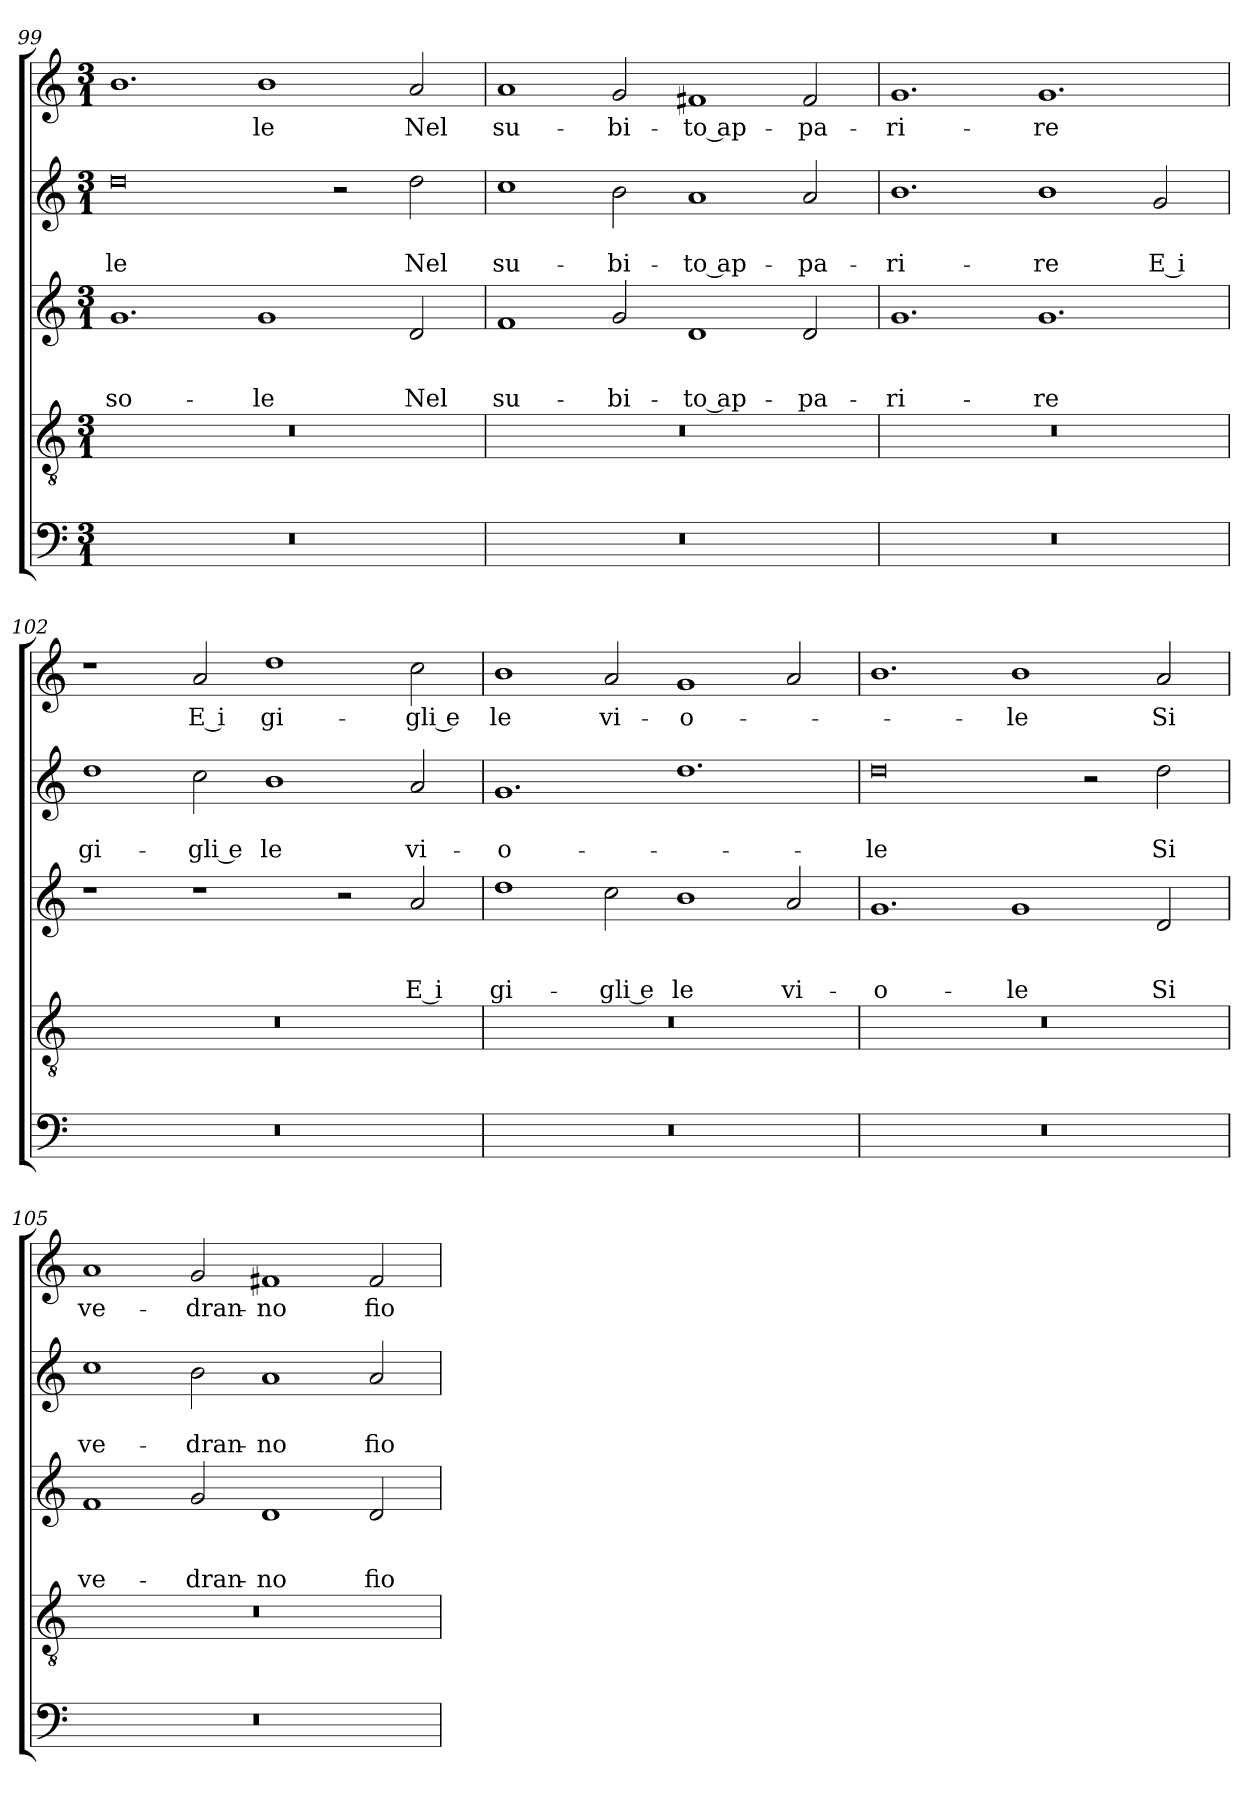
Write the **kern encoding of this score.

**kern	**kern	**kern	**text	**text	**text	**kern	**text	**text	**kern	**text
*part5	*part4	*part3	*part3	*part3	*part3	*part2	*part2	*part2	*part1	*part1
*staff5	*staff4	*staff3	*staff3	*staff3	*staff3	*staff2	*staff2	*staff2	*staff1	*staff1
*clefF4	*clefGv2	*clefG2	*	*	*	*clefG2	*	*	*clefG2	*
*k[]	*k[]	*k[]	*	*	*	*k[]	*	*	*k[]	*
*C:	*C:	*C:	*	*	*	*C:	*	*	*C:	*
*M3/1	*M3/1	*M3/1	*	*	*	*M3/1	*	*	*M3/1	*
=99	=99	=99	=99	=99	=99	=99	=99	=99	=99	=99
!	!	!	!	!	!LO:LY:b	!	!	!LO:LY:b	!	!
0.r	0.r	1.g	.	.	so-	0dd	.	-le	1.b	.
!	!	!	!	!	!LO:LY:b	!	!	!	!	!LO:LY:b
.	.	1g	.	.	-le	.	.	.	1b	-le
.	.	.	.	.	.	2r	.	.	.	.
!	!	!	!	!	!LO:LY:b	!	!	!LO:LY:b	!	!LO:LY:b
.	.	2d/	.	.	Nel	2dd\	.	Nel	2a/	Nel
=100	=100	=100	=100	=100	=100	=100	=100	=100	=100	=100
!	!	!	!	!	!LO:LY:b	!	!	!LO:LY:b	!	!LO:LY:b
0.r	0.r	1f	.	.	su-	1cc	.	su-	1a	su-
!	!	!	!	!	!LO:LY:b	!	!	!LO:LY:b	!	!LO:LY:b
.	.	2g/	.	.	-bi-	2b\	.	-bi-	2g/	-bi-
!	!	!	!	!	!LO:LY:b	!	!	!LO:LY:b	!	!LO:LY:b
.	.	1d	.	.	-to ap-	1a	.	-to ap-	1f#X	-to ap-
!	!	!	!	!	!LO:LY:b	!	!	!LO:LY:b	!	!LO:LY:b
.	.	2d/	.	.	-pa-	2a/	.	-pa-	2f#/	-pa-
!!LO:PB:g=z
=101	=101	=101	=101	=101	=101	=101	=101	=101	=101	=101
!	!	!	!	!	!LO:LY:b	!	!	!LO:LY:b	!	!LO:LY:b
0.r	0.r	1.g	.	.	-ri-	1.b	.	-ri-	1.g	-ri-
!	!	!	!	!	!LO:LY:b	!	!	!LO:LY:b	!	!LO:LY:b
.	.	1.g	.	.	-re	1b	.	-re	1.g	-re
!	!	!	!	!	!	!	!	!LO:LY:b	!	!
.	.	.	.	.	.	2g/	.	E i	.	.
=102	=102	=102	=102	=102	=102	=102	=102	=102	=102	=102
!	!	!	!	!	!	!	!	!LO:LY:b	!	!
0.r	0.r	1r	.	.	.	1dd	.	gi-	1r	.
!	!	!	!	!	!	!	!	!LO:LY:b	!	!LO:LY:b
.	.	1r	.	.	.	2cc\	.	-gli e	2a/	E i
!	!	!	!	!	!	!	!	!LO:LY:b	!	!LO:LY:b
.	.	.	.	.	.	1b	.	le	1dd	gi-
.	.	2r	.	.	.	.	.	.	.	.
!	!	!	!	!	!LO:LY:b	!	!	!LO:LY:b	!	!LO:LY:b
.	.	2a/	.	.	E i	2a/	.	vi-	2cc\	-gli e
=103	=103	=103	=103	=103	=103	=103	=103	=103	=103	=103
!	!	!	!	!	!LO:LY:b	!	!	!LO:LY:b	!	!LO:LY:b
0.r	0.r	1dd	.	.	gi-	1.g	.	-o-	1b	le
!	!	!	!	!	!LO:LY:b	!	!	!	!	!LO:LY:b
.	.	2cc\	.	.	-gli e	.	.	.	2a/	vi-
!	!	!	!	!	!LO:LY:b	!	!	!	!	!LO:LY:b
.	.	1b	.	.	le	1.dd	.	.	1g	-o-
!	!	!	!	!	!LO:LY:b	!	!	!	!	!
.	.	2a/	.	.	vi-	.	.	.	2a/	.
=104	=104	=104	=104	=104	=104	=104	=104	=104	=104	=104
!	!	!	!	!	!LO:LY:b	!	!	!LO:LY:b	!	!
0.r	0.r	1.g	.	.	-o-	0dd	.	-le	1.b	.
!	!	!	!	!	!LO:LY:b	!	!	!	!	!LO:LY:b
.	.	1g	.	.	-le	.	.	.	1b	-le
.	.	.	.	.	.	2r	.	.	.	.
!	!	!	!	!	!LO:LY:b	!	!	!LO:LY:b	!	!LO:LY:b
.	.	2d/	.	.	Si	2dd\	.	Si	2a/	Si
=105	=105	=105	=105	=105	=105	=105	=105	=105	=105	=105
!	!	!	!	!	!LO:LY:b	!	!	!LO:LY:b	!	!LO:LY:b
0.r	0.r	1f	.	.	ve-	1cc	.	ve-	1a	ve-
!	!	!	!	!	!LO:LY:b	!	!	!LO:LY:b	!	!LO:LY:b
.	.	2g/	.	.	-dran-	2b\	.	-dran-	2g/	-dran-
!	!	!	!	!	!LO:LY:b	!	!	!LO:LY:b	!	!LO:LY:b
.	.	1d	.	.	-no	1a	.	-no	1f#X	-no
!	!	!	!	!	!LO:LY:b	!	!	!LO:LY:b	!	!LO:LY:b
.	.	2d/	.	.	fio-	2a/	.	fio-	2f#/	fio-
=	=	=	=	=	=	=	=	=	=	=
*-	*-	*-	*-	*-	*-	*-	*-	*-	*-	*-
